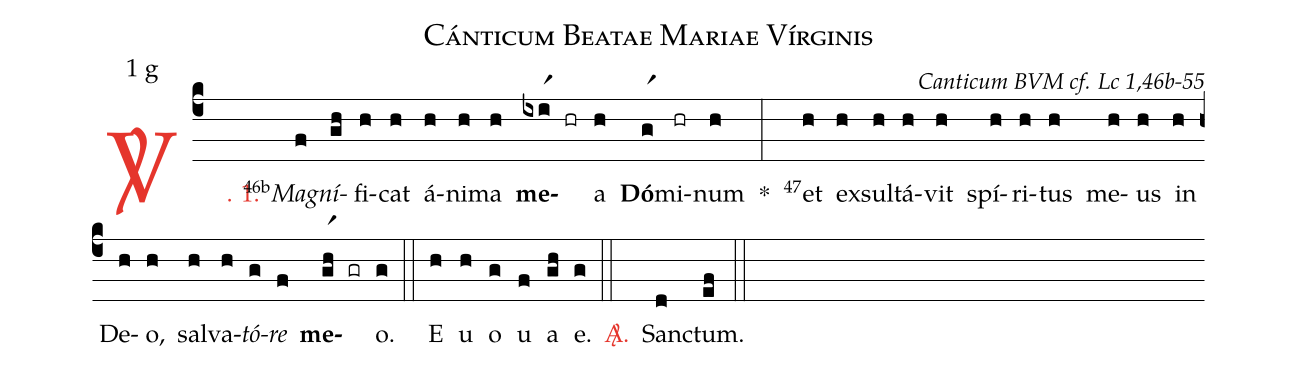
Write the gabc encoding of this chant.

name: Cánticum Beatae Mariae Vírginis;
mode: 1;
mode-differentia: g;
commentary: Canticum BVM cf. Lc 1,46b-55;
%%
(c4)

<c><sp>V/</sp>. 1.</c>() <v>\VSup{46b}</v><i>Ma</i>(f)<i>gní</i>(gh)fi(h)cat(h) á(h)ni(h)ma(h) <b>me</b>(ixir1 hr)a(h) <b>Dó</b>(gr1)mi(hr)num(h) *(:) <v>\VSup{47}</v>et(h) ex(h)sul(h)tá(h)vit(h) spí(h)ri(h)tus(h) me(h)us(h) in(h) De(h)o,(h) sal(h)va(h)<i>tó</i>(g)<i>re</i>(f) <b>me</b>(gr1h gr)o.(g)

(::)

<eu>E(h) u(h) o(g) u(f) a(gh) e.</eu>(g)

(::)

<nlba><c><sp>A/</sp>.</c>() Sanc</nlba>(d)tum.(ef)

(::)
